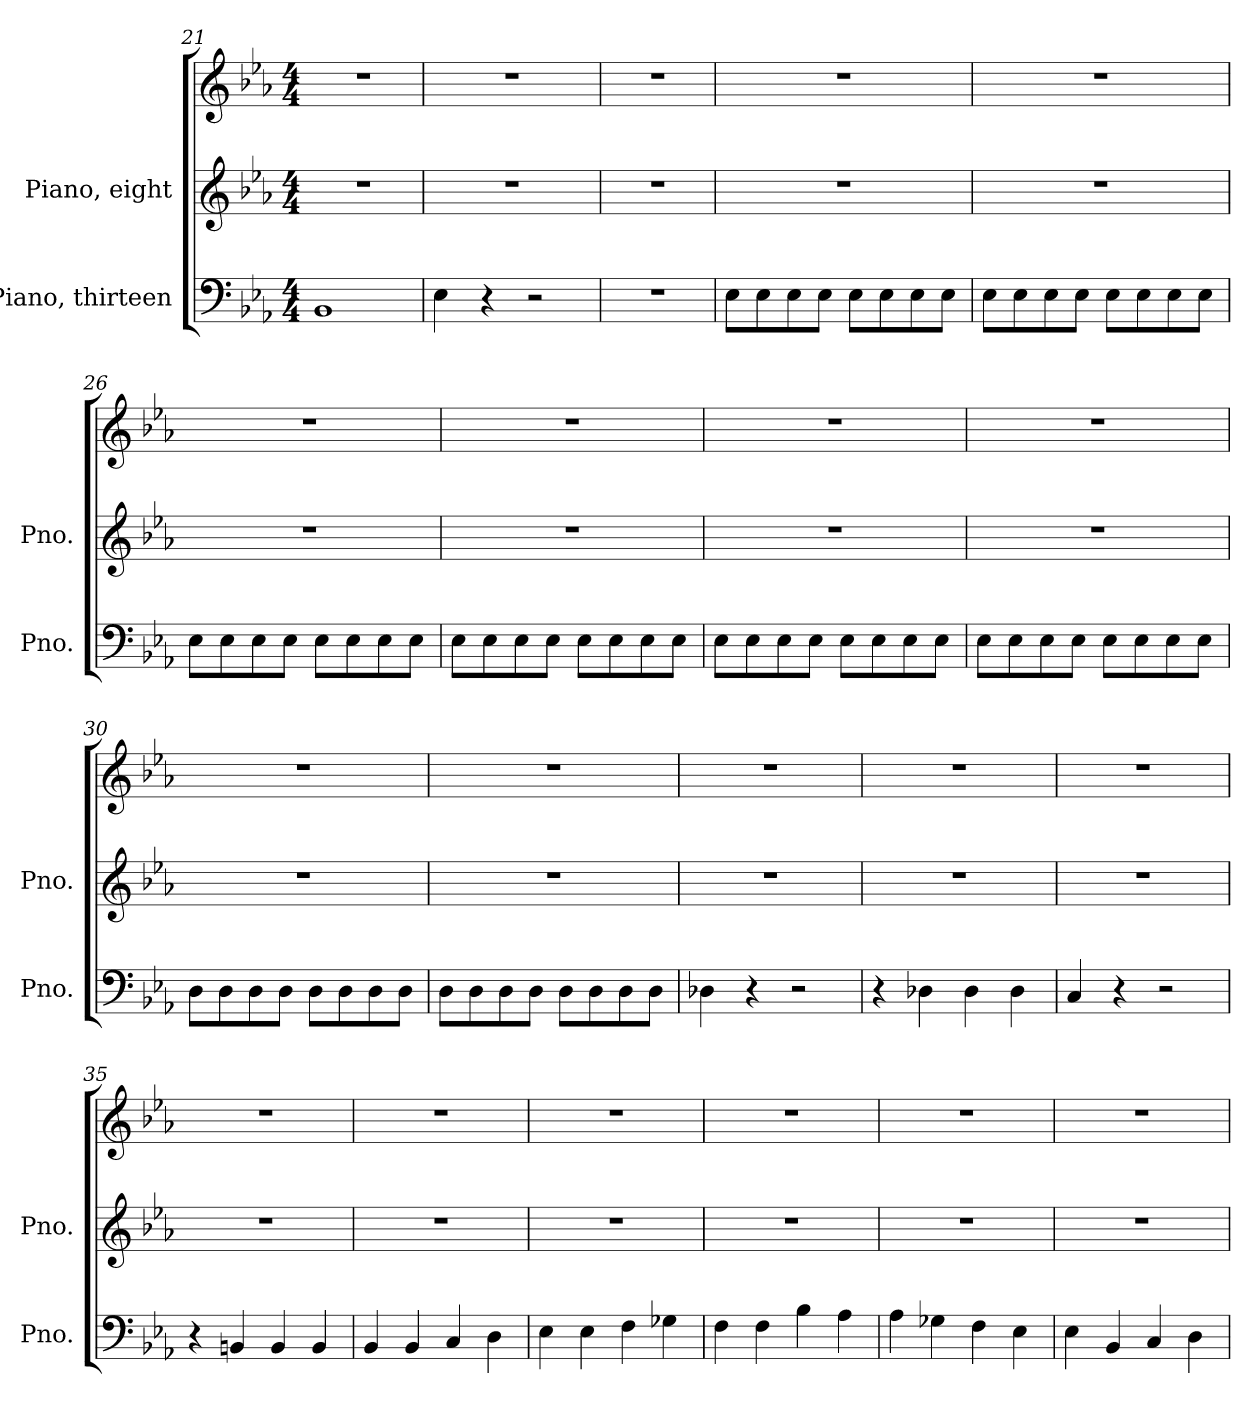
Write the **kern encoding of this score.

**kern	**kern	**kern
*part2	*part1	*part1
*staff3	*staff2	*staff1
*I"Piano, thirteen	*I"Piano, eight	*
*I'Pno.	*I'Pno.	*
*clefF4	*clefG2	*clefG2
*k[b-e-a-]	*k[b-e-a-]	*k[b-e-a-]
*M4/4	*M4/4	*M4/4
=21	=21	=21
1BB-	1r	1r
=22	=22	=22
4E-\	1r	1r
4r	.	.
2r	.	.
=23	=23	=23
1r	1r	1r
=24	=24	=24
8E-\L	1r	1r
8E-\	.	.
8E-\	.	.
8E-\J	.	.
8E-\L	.	.
8E-\	.	.
8E-\	.	.
8E-\J	.	.
=25	=25	=25
8E-\L	1r	1r
8E-\	.	.
8E-\	.	.
8E-\J	.	.
8E-\L	.	.
8E-\	.	.
8E-\	.	.
8E-\J	.	.
!!LO:LB:g=z
=26	=26	=26
8E-\L	1r	1r
8E-\	.	.
8E-\	.	.
8E-\J	.	.
8E-\L	.	.
8E-\	.	.
8E-\	.	.
8E-\J	.	.
=27	=27	=27
8E-\L	1r	1r
8E-\	.	.
8E-\	.	.
8E-\J	.	.
8E-\L	.	.
8E-\	.	.
8E-\	.	.
8E-\J	.	.
=28	=28	=28
8E-\L	1r	1r
8E-\	.	.
8E-\	.	.
8E-\J	.	.
8E-\L	.	.
8E-\	.	.
8E-\	.	.
8E-\J	.	.
=29	=29	=29
8E-\L	1r	1r
8E-\	.	.
8E-\	.	.
8E-\J	.	.
8E-\L	.	.
8E-\	.	.
8E-\	.	.
8E-\J	.	.
!!LO:PB:g=z
=30	=30	=30
8D\L	1r	1r
8D\	.	.
8D\	.	.
8D\J	.	.
8D\L	.	.
8D\	.	.
8D\	.	.
8D\J	.	.
=31	=31	=31
8D\L	1r	1r
8D\	.	.
8D\	.	.
8D\J	.	.
8D\L	.	.
8D\	.	.
8D\	.	.
8D\J	.	.
=32	=32	=32
4D-X\	1r	1r
4r	.	.
2r	.	.
=33	=33	=33
4r	1r	1r
4D-X\	.	.
4D-\	.	.
4D-\	.	.
=34	=34	=34
4C/	1r	1r
4r	.	.
2r	.	.
=35	=35	=35
4r	1r	1r
4BBn/	.	.
4BB/	.	.
4BB/	.	.
=36	=36	=36
4BB-/	1r	1r
4BB-/	.	.
4C/	.	.
4D\	.	.
!!LO:LB:g=z
=37	=37	=37
4E-\	1r	1r
4E-\	.	.
4F\	.	.
4G-X\	.	.
=38	=38	=38
4F\	1r	1r
4F\	.	.
4B-\	.	.
4A-\	.	.
=39	=39	=39
4A-\	1r	1r
4G-X\	.	.
4F\	.	.
4E-\	.	.
=40	=40	=40
4E-\	1r	1r
4BB-/	.	.
4C/	.	.
4D\	.	.
=	=	=
*-	*-	*-
